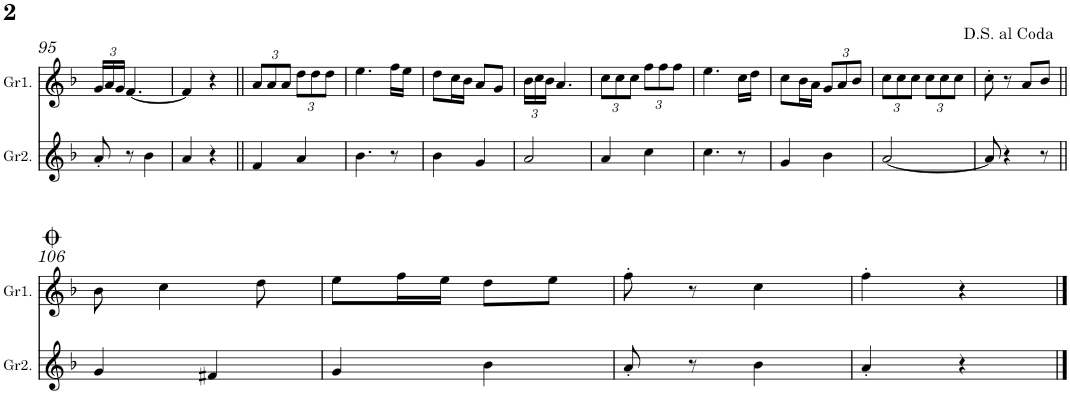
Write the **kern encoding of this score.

**kern	**kern
*part2	*part1
*staff2	*staff1
*I"Gralla2	*I"Gralla1
*I'Gr2.	*I'Gr1.
!!LO:PB:g=z
*clefG2	*clefG2
*k[b-]	*k[b-]
*M2/4	*M2/4
*	*Xbrackettup
=95	=95
8a'/	24g/LL
.	24a/
.	24g/JJ
8r	[4.f/
4b-\	.
=96	=96
4a/	4f/]
4r	4r
=97||	=97||
4f/	12a/L
.	12a/
.	12a/J
4a/	12dd\L
.	12dd\
.	12dd\J
=98	=98
4.b-\	4.ee\
8r	16ff\LL
.	16ee\JJ
=99	=99
4b-\	8dd\L
.	16cc\L
.	16b-\JJ
4g/	8a/L
.	8g/J
=100	=100
2a/	24b-\LL
.	24cc\
.	24b-\JJ
.	4.a/
=101	=101
4a/	12cc\L
.	12cc\
.	12cc\J
4cc\	12ff\L
.	12ff\
.	12ff\J
=102	=102
4.cc\	4.ee\
8r	16cc\LL
.	16dd\JJ
=103	=103
4g/	8cc\L
.	16b-\L
.	16a\JJ
4b-\	12g/L
.	12a/
.	12b-/J
=104	=104
[2a/	12cc\L
.	12cc\
.	12cc\J
.	12cc\L
.	12cc\
.	12cc\J
=105	=105
8a/]	8cc'\
4r	8r
.	8a/L
8r	8b-/J
!!LO:LB:g=z
=106||	=106||
4g/	8b-\
.	4cc\
4f#X/	.
.	8dd\
=107	=107
4g/	8ee\L
.	16ff\L
.	16ee\JJ
4b-\	8dd\L
.	8ee\J
=108	=108
8a'/	8ff'\
8r	8r
4b-\	4cc\
=109	=109
4a'/	4ff'\
4r	4r
==	==
*-	*-
